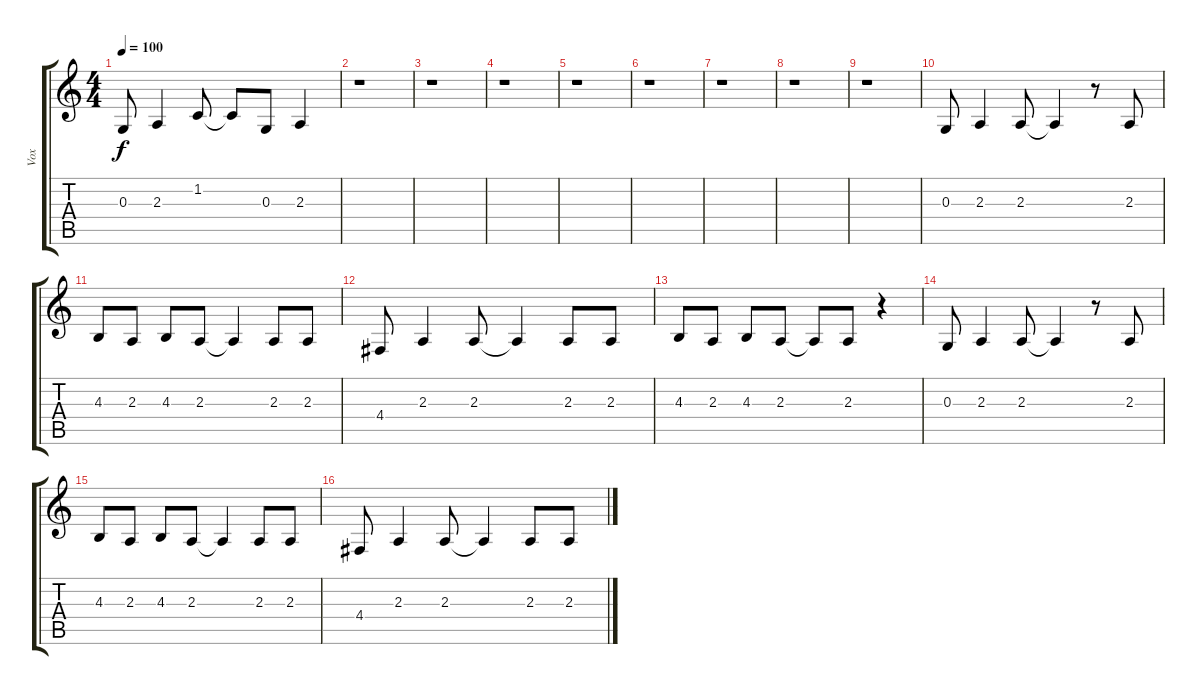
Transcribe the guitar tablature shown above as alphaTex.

\track ("Vox" "Vox") {instrument bassoon}
\staff {score tabs}
\tuning (E4 B3 G3 D3 A2 E2) {hide}
\ts (4 4)
\tempo 100
\clef g2
\ks c
0.3{t}.8{dy f} 2.3.4 1.2.8 1.2{t}.8 0.3.8 2.3.4 |
r.1 |
r.1 |
r.1 |
r.1 |
r.1 |
r.1 |
r.1 |
r.1 |
0.3.8 2.3.4 2.3.8 2.3{t}.4 r.8 2.3.8 |
4.3.8 2.3.8 4.3.8 2.3.8 2.3{t}.4 2.3.8 2.3.8 |
4.4.8 2.3.4 2.3.8 2.3{t}.4 2.3.8 2.3.8 |
4.3.8 2.3.8 4.3.8 2.3.8 2.3{t}.8 2.3.8 r.4 |
0.3.8 2.3.4 2.3.8 2.3{t}.4 r.8 2.3.8 |
4.3.8 2.3.8 4.3.8 2.3.8 2.3{t}.4 2.3.8 2.3.8 |
4.4.8 2.3.4 2.3.8 2.3{t}.4 2.3.8 2.3.8
